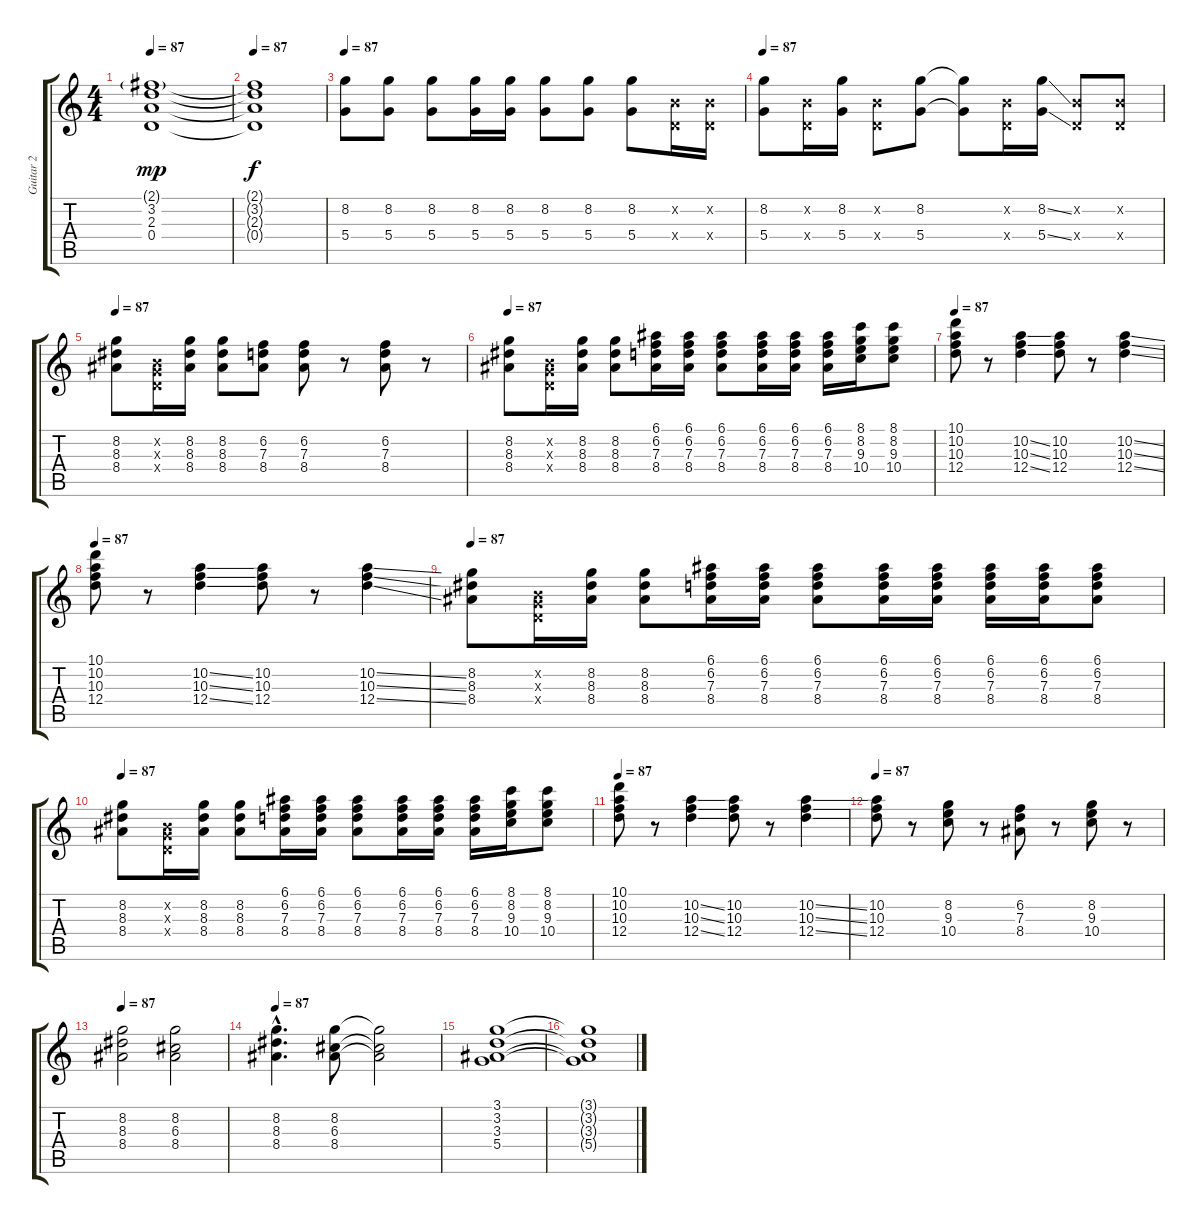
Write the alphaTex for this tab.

\track ("Guitar 2" "Guitar 2") {instrument overdrivenguitar}
\staff {score tabs}
\tuning (E4 B3 G3 D3 A2 E2) {hide}
\ts (4 4)
\tempo 87
\clef g2
\ks c
(2.1{g} 3.2 2.3 0.4).1{dy mp} |
\tempo 87
(2.1{t} 3.2{t} 2.3{t} 0.4{t}).1{dy f} |
\tempo 87
(8.2 5.4).8 (8.2 5.4).8 (8.2 5.4).8 (8.2 5.4).16 (8.2 5.4).16 (8.2 5.4).8 (8.2 5.4).8 (8.2 5.4).8 (0.2{x} 0.4{x}).16 (0.2{x} 0.4{x}).16 |
\tempo 87
(8.2 5.4).8 (0.2{x} 0.4{x}).16 (8.2 5.4).16 (0.2{x} 0.4{x}).8 (8.2 5.4).8 (8.2{t} 5.4{t}).8 (0.2{x} 0.4{x}).16 (8.2{ss} 5.4{ss}).16 (0.2{x} 0.4{x}).8 (0.2{x} 0.4{x}).8 |
\tempo 87
(8.2 8.3 8.4).8 (0.2{x} 0.3{x} 0.4{x}).16 (8.2 8.3 8.4).16 (8.2 8.3 8.4).8 (6.2 7.3 8.4).8 (6.2 7.3 8.4).8 r.8 (6.2 7.3 8.4).8 r.8 |
\tempo 87
(8.2 8.3 8.4).8 (0.2{x} 0.3{x} 0.4{x}).16 (8.2 8.3 8.4).16 (8.2 8.3 8.4).8 (6.1 6.2 7.3 8.4).16 (6.1 6.2 7.3 8.4).16 (6.1 6.2 7.3 8.4).8 (6.1 6.2 7.3 8.4).16 (6.1 6.2 7.3 8.4).16 (6.1 6.2 7.3 8.4).16 (8.1 8.2 9.3 10.4).16 (8.1 8.2 9.3 10.4).8 |
\tempo 87
(10.1 10.2 10.3 12.4).8 r.8 (10.2{ss} 10.3{ss} 12.4{ss}).4 (10.2 10.3 12.4).8 r.8 (10.2{ss} 10.3{ss} 12.4{ss}).4 |
\tempo 87
(10.1 10.2 10.3 12.4).8 r.8 (10.2{ss} 10.3{ss} 12.4{ss}).4 (10.2 10.3 12.4).8 r.8 (10.2{ss} 10.3{ss} 12.4{ss}).4 |
\tempo 87
(8.2 8.3 8.4).8 (0.2{x} 0.3{x} 0.4{x}).16 (8.2 8.3 8.4).16 (8.2 8.3 8.4).8 (6.1 6.2 7.3 8.4).16 (6.1 6.2 7.3 8.4).16 (6.1 6.2 7.3 8.4).8 (6.1 6.2 7.3 8.4).16 (6.1 6.2 7.3 8.4).16 (6.1 6.2 7.3 8.4).16 (6.1 6.2 7.3 8.4).16 (6.1 6.2 7.3 8.4).8 |
\tempo 87
(8.2 8.3 8.4).8 (0.2{x} 0.3{x} 0.4{x}).16 (8.2 8.3 8.4).16 (8.2 8.3 8.4).8 (6.1 6.2 7.3 8.4).16 (6.1 6.2 7.3 8.4).16 (6.1 6.2 7.3 8.4).8 (6.1 6.2 7.3 8.4).16 (6.1 6.2 7.3 8.4).16 (6.1 6.2 7.3 8.4).16 (8.1 8.2 9.3 10.4).16 (8.1 8.2 9.3 10.4).8 |
\tempo 87
(10.1 10.2 10.3 12.4).8 r.8 (10.2{ss} 10.3{ss} 12.4{ss}).4 (10.2 10.3 12.4).8 r.8 (10.2{ss} 10.3{ss} 12.4{ss}).4 |
\tempo 87
(10.2 10.3 12.4).8 r.8 (8.2 9.3 10.4).8 r.8 (6.2 7.3 8.4).8 r.8 (8.2 9.3 10.4).8 r.8 |
\tempo 87
(8.2 8.3 8.4).2 (8.2 6.3 8.4).2 |
\tempo 87
(8.2{hac} 8.3{hac} 8.4{hac}).4{d} (8.2 6.3 8.4).8 (8.2{t} 6.3{t} 8.4{t}).2 |
(3.1 3.2 3.3 5.4).1 |
(3.1{t} 3.2{t} 3.3{t} 5.4{t}).1
